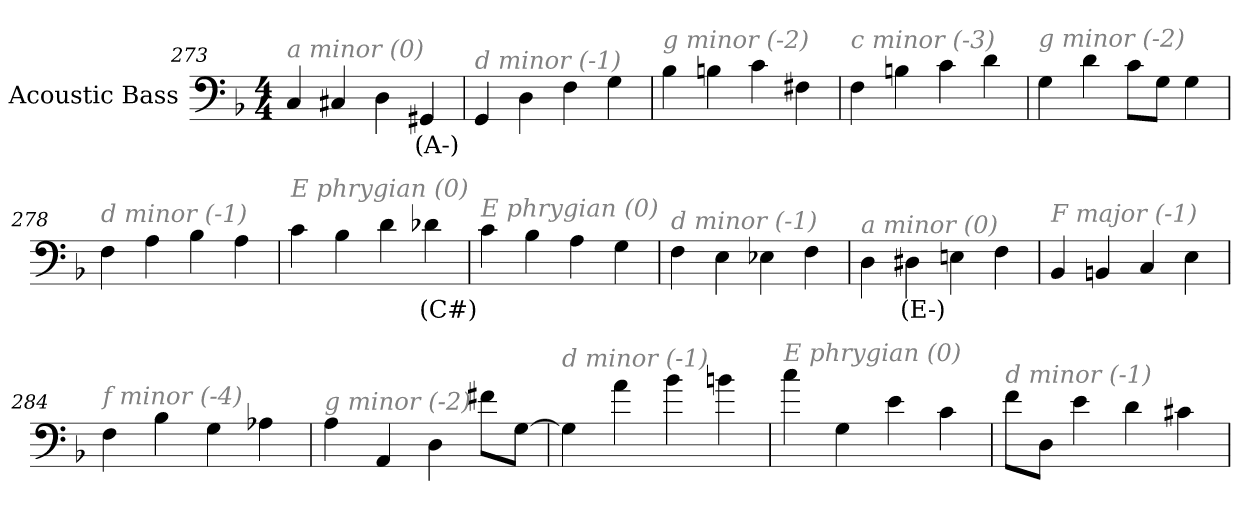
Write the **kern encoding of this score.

**kern	**text
*part1	*part1
*staff1	*staff1
*I"Acoustic Bass	*
*clefF4	*
*ITrd7c12	*
*k[b-]	*
*F:	*
*M4/4	*
=273	=273
!LO:TX:i:color=#808080:t=a minor (0)	!
4CC	.
4CC#X	.
4DD	.
4GGG#Xi	(A-)
=274	=274
!LO:TX:i:color=#808080:t=d minor (-1)	!
4GGG	.
4DD	.
4FF	.
4GG	.
=275	=275
!LO:TX:i:color=#808080:t=g minor (-2)	!
4BB-	.
4BBn	.
4C	.
4FF#X	.
=276	=276
!LO:TX:i:color=#808080:t=c minor (-3)	!
4FF	.
4BBn	.
4C	.
4D	.
=277	=277
!LO:TX:i:color=#808080:t=g minor (-2)	!
4GG	.
4D	.
8CL	.
8GGJ	.
4GG	.
=278	=278
!LO:TX:i:color=#808080:t=d minor (-1)	!
4FF	.
4AA	.
4BB-	.
4AA	.
=279	=279
!LO:TX:i:color=#808080:t=E phrygian (0)	!
4C	.
4BB-	.
4D	.
4D-Xi	(C#)
=280	=280
!LO:TX:i:color=#808080:t=E phrygian (0)	!
4C	.
4BB-	.
4AA	.
4GG	.
=281	=281
!LO:TX:i:color=#808080:t=d minor (-1)	!
4FF	.
4EE	.
4EE-X	.
4FF	.
=282	=282
!LO:TX:i:color=#808080:t=a minor (0)	!
4DD	.
4DD#Xi	(E-)
4EEn	.
4FF	.
=283	=283
!LO:TX:i:color=#808080:t=F major (-1)	!
4BBB-	.
4BBBn	.
4CC	.
4EE	.
=284	=284
!LO:TX:i:color=#808080:t=f minor (-4)	!
4FF	.
4BB-	.
4GG	.
4AA-X	.
=285	=285
!LO:TX:i:color=#808080:t=g minor (-2)	!
4AA	.
4AAA	.
4DD	.
8F#XL	.
[8GGJ	.
=286	=286
!LO:TX:i:color=#808080:t=d minor (-1)	!
4GG]	.
4A	.
4B-	.
4Bn	.
=287	=287
!LO:TX:i:color=#808080:t=E phrygian (0)	!
4c	.
4GG	.
4E	.
4C	.
=288	=288
!LO:TX:i:color=#808080:t=d minor (-1)	!
8FL	.
8DDJ	.
4E	.
4D	.
4C#X	.
=	=
*-	*-
